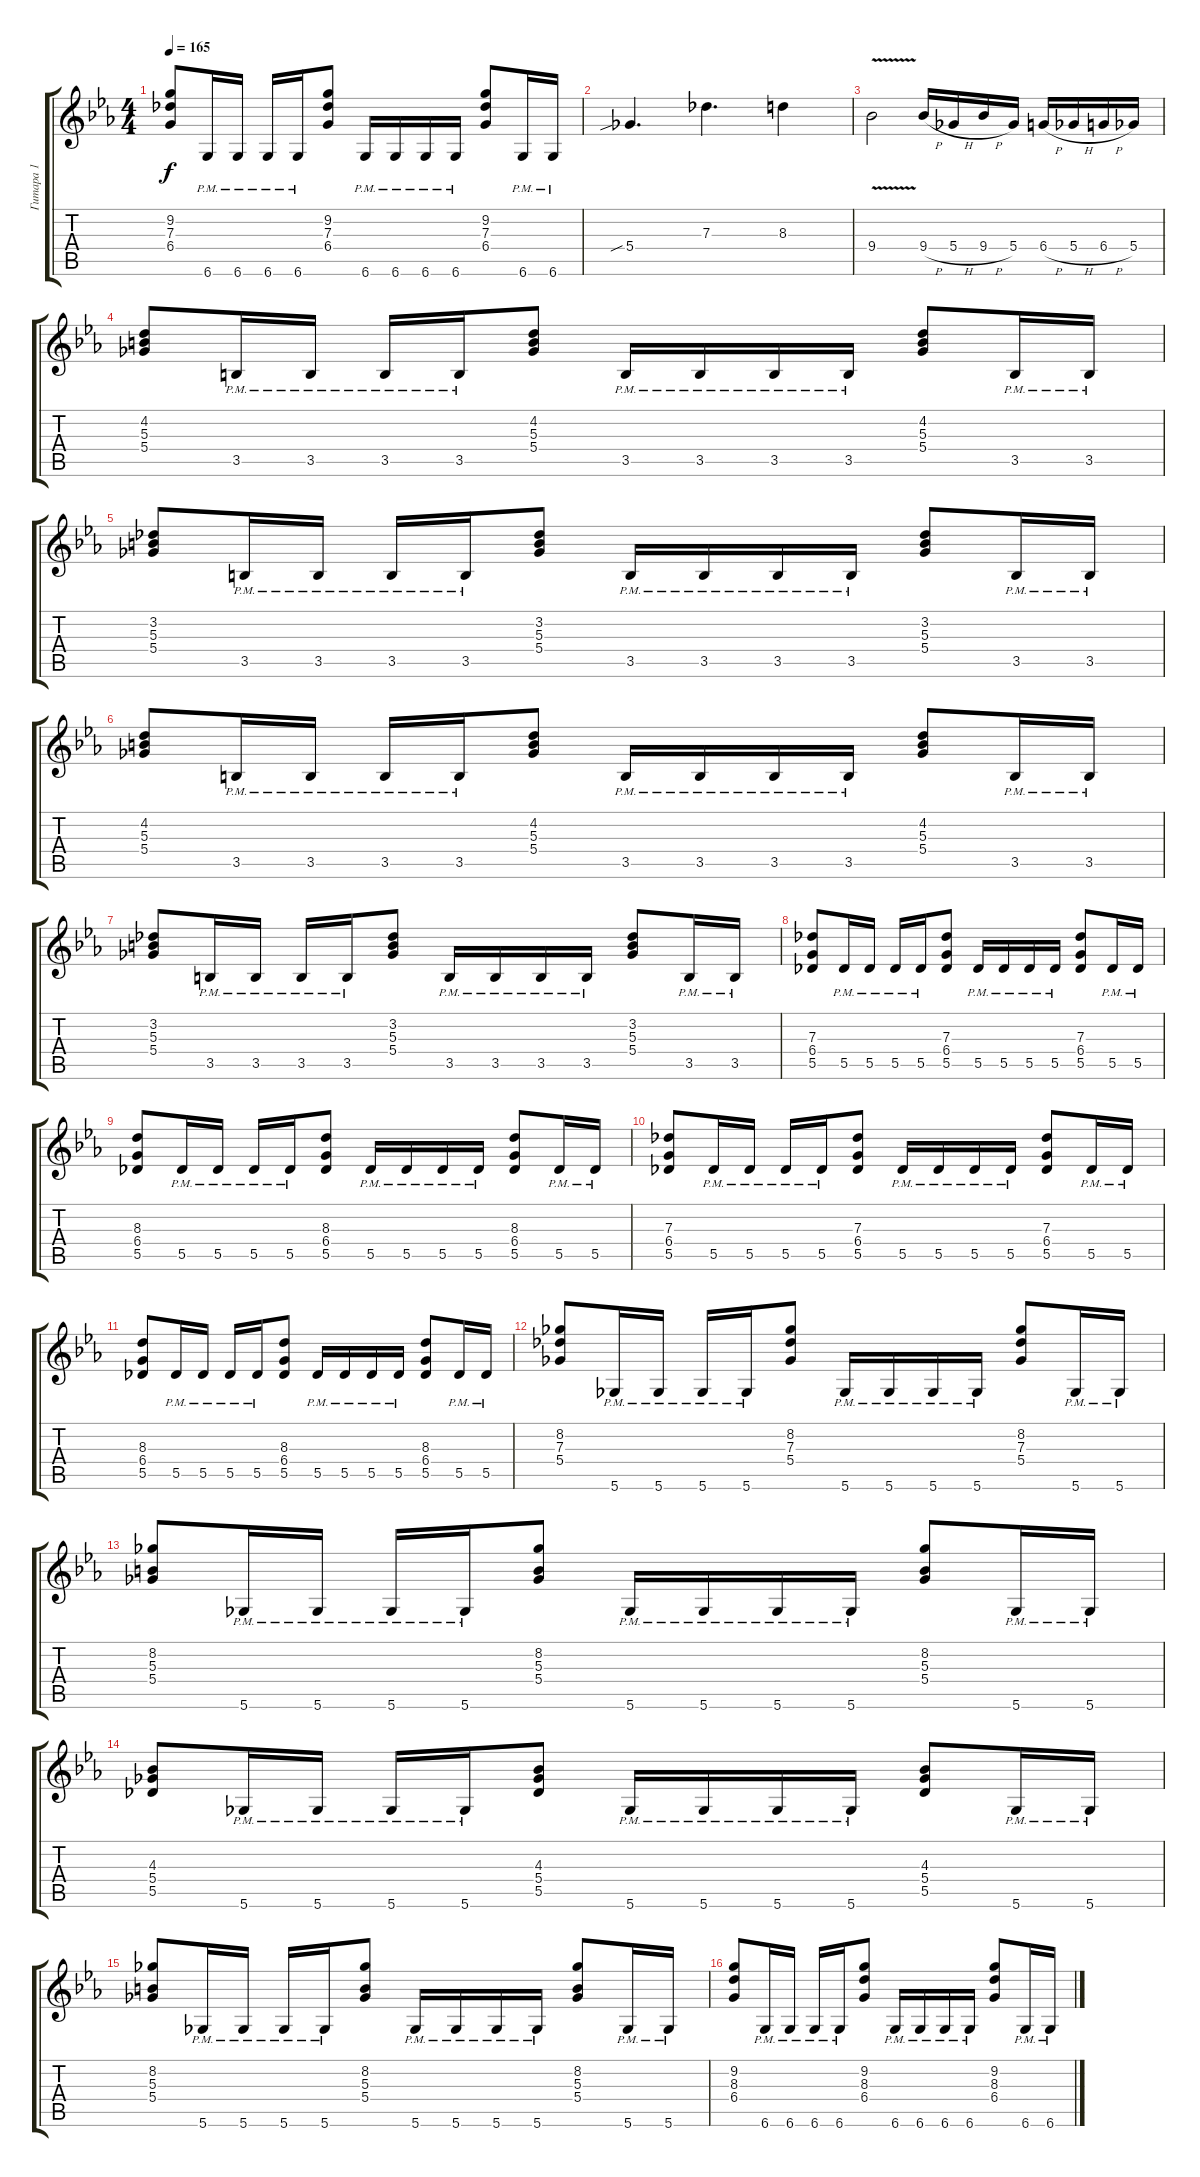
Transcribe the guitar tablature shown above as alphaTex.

\track ("Гитара 1" "Гитара 1") {instrument distortionguitar}
\staff {score tabs}
\tuning (Eb4 Bb3 Gb3 Db3 Ab2 Db2) {hide}
\ts (4 4)
\tempo 165
\clef g2
\ks cminor
(9.2 7.3 6.4).8{dy f} 6.6{pm}.16 6.6{pm}.16 6.6{pm}.16 6.6{pm}.16 (9.2 7.3 6.4).8 6.6{pm}.16 6.6{pm}.16 6.6{pm}.16 6.6{pm}.16 (9.2 7.3 6.4).8 6.6{pm}.16 6.6{pm}.16 |
5.4{sib}.4{d} 7.3.4{d} 8.3.4 |
9.4{v}.2 9.4{h}.16 5.4{h}.16 9.4{h}.16 5.4.16 6.4{h}.16 5.4{h}.16 6.4{h}.16 5.4.16 |
(4.2 5.3 5.4).8 3.5{pm}.16 3.5{pm}.16 3.5{pm}.16 3.5{pm}.16 (4.2 5.3 5.4).8 3.5{pm}.16 3.5{pm}.16 3.5{pm}.16 3.5{pm}.16 (4.2 5.3 5.4).8 3.5{pm}.16 3.5{pm}.16 |
(3.2 5.3 5.4).8 3.5{pm}.16 3.5{pm}.16 3.5{pm}.16 3.5{pm}.16 (3.2 5.3 5.4).8 3.5{pm}.16 3.5{pm}.16 3.5{pm}.16 3.5{pm}.16 (3.2 5.3 5.4).8 3.5{pm}.16 3.5{pm}.16 |
(4.2 5.3 5.4).8 3.5{pm}.16 3.5{pm}.16 3.5{pm}.16 3.5{pm}.16 (4.2 5.3 5.4).8 3.5{pm}.16 3.5{pm}.16 3.5{pm}.16 3.5{pm}.16 (4.2 5.3 5.4).8 3.5{pm}.16 3.5{pm}.16 |
(3.2 5.3 5.4).8 3.5{pm}.16 3.5{pm}.16 3.5{pm}.16 3.5{pm}.16 (3.2 5.3 5.4).8 3.5{pm}.16 3.5{pm}.16 3.5{pm}.16 3.5{pm}.16 (3.2 5.3 5.4).8 3.5{pm}.16 3.5{pm}.16 |
(7.3 6.4 5.5).8 5.5{pm}.16 5.5{pm}.16 5.5{pm}.16 5.5{pm}.16 (7.3 6.4 5.5).8 5.5{pm}.16 5.5{pm}.16 5.5{pm}.16 5.5{pm}.16 (7.3 6.4 5.5).8 5.5{pm}.16 5.5{pm}.16 |
(8.3 6.4 5.5).8 5.5{pm}.16 5.5{pm}.16 5.5{pm}.16 5.5{pm}.16 (8.3 6.4 5.5).8 5.5{pm}.16 5.5{pm}.16 5.5{pm}.16 5.5{pm}.16 (8.3 6.4 5.5).8 5.5{pm}.16 5.5{pm}.16 |
(7.3 6.4 5.5).8 5.5{pm}.16 5.5{pm}.16 5.5{pm}.16 5.5{pm}.16 (7.3 6.4 5.5).8 5.5{pm}.16 5.5{pm}.16 5.5{pm}.16 5.5{pm}.16 (7.3 6.4 5.5).8 5.5{pm}.16 5.5{pm}.16 |
(8.3 6.4 5.5).8 5.5{pm}.16 5.5{pm}.16 5.5{pm}.16 5.5{pm}.16 (8.3 6.4 5.5).8 5.5{pm}.16 5.5{pm}.16 5.5{pm}.16 5.5{pm}.16 (8.3 6.4 5.5).8 5.5{pm}.16 5.5{pm}.16 |
(8.2 7.3 5.4).8 5.6{pm}.16 5.6{pm}.16 5.6{pm}.16 5.6{pm}.16 (8.2 7.3 5.4).8 5.6{pm}.16 5.6{pm}.16 5.6{pm}.16 5.6{pm}.16 (8.2 7.3 5.4).8 5.6{pm}.16 5.6{pm}.16 |
(8.2 5.3 5.4).8 5.6{pm}.16 5.6{pm}.16 5.6{pm}.16 5.6{pm}.16 (8.2 5.3 5.4).8 5.6{pm}.16 5.6{pm}.16 5.6{pm}.16 5.6{pm}.16 (8.2 5.3 5.4).8 5.6{pm}.16 5.6{pm}.16 |
(4.3 5.4 5.5).8 5.6{pm}.16 5.6{pm}.16 5.6{pm}.16 5.6{pm}.16 (4.3 5.4 5.5).8 5.6{pm}.16 5.6{pm}.16 5.6{pm}.16 5.6{pm}.16 (4.3 5.4 5.5).8 5.6{pm}.16 5.6{pm}.16 |
(8.2 5.3 5.4).8 5.6{pm}.16 5.6{pm}.16 5.6{pm}.16 5.6{pm}.16 (8.2 5.3 5.4).8 5.6{pm}.16 5.6{pm}.16 5.6{pm}.16 5.6{pm}.16 (8.2 5.3 5.4).8 5.6{pm}.16 5.6{pm}.16 |
(9.2 8.3 6.4).8 6.6{pm}.16 6.6{pm}.16 6.6{pm}.16 6.6{pm}.16 (9.2 8.3 6.4).8 6.6{pm}.16 6.6{pm}.16 6.6{pm}.16 6.6{pm}.16 (9.2 8.3 6.4).8 6.6{pm}.16 6.6{pm}.16
